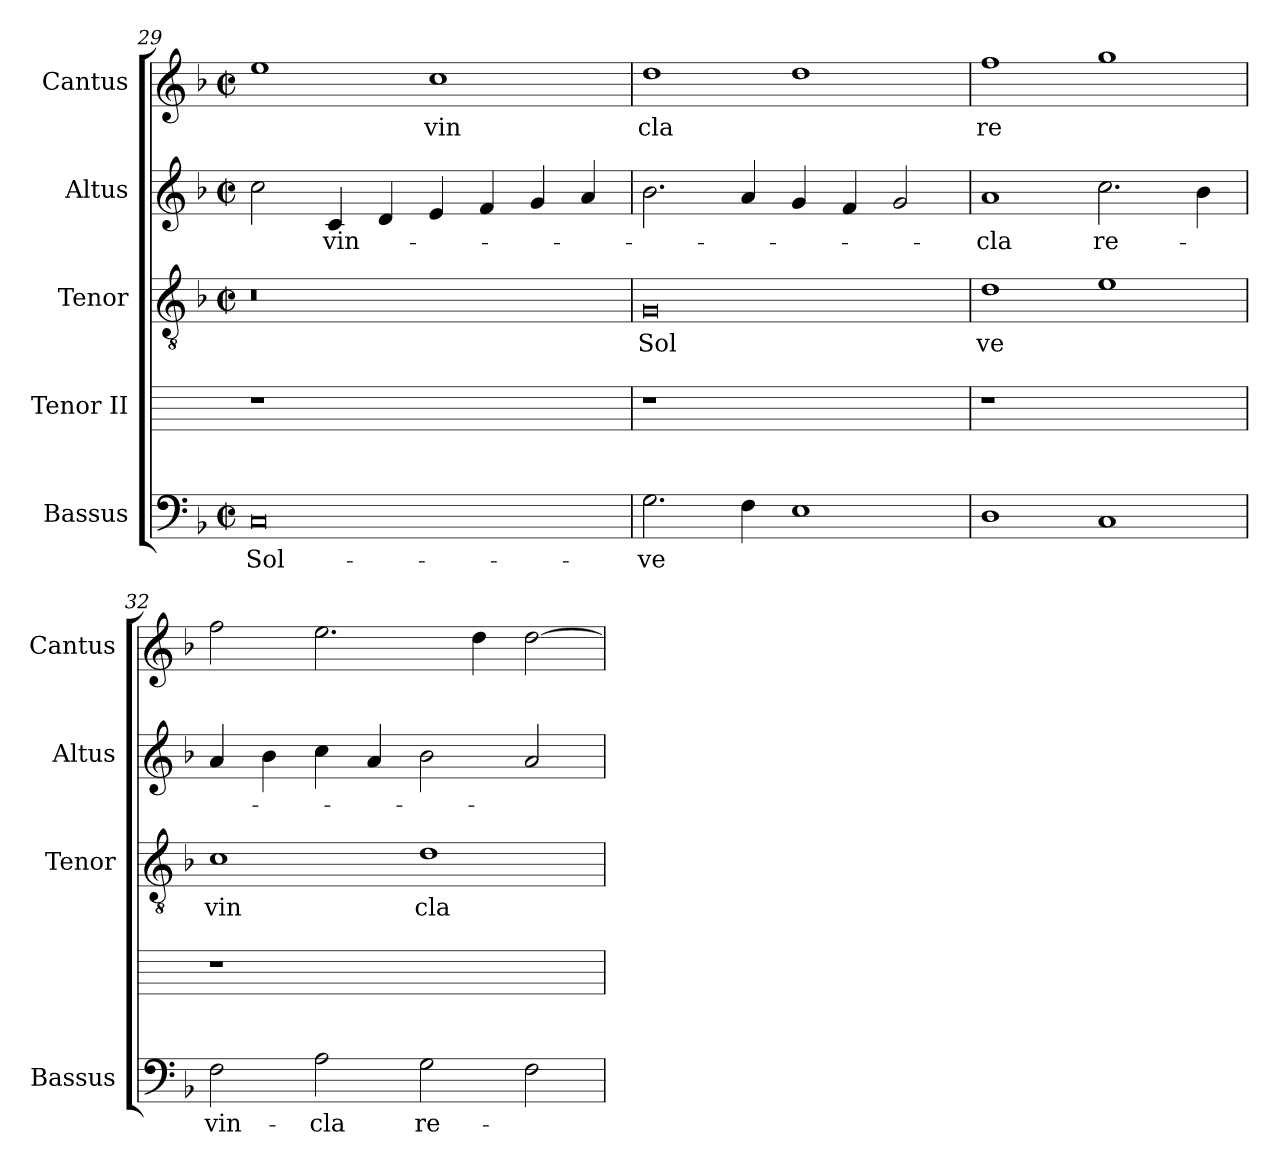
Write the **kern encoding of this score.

**kern	**text	**kern	**kern	**text	**kern	**text	**kern	**text
*part5	*part5	*part4	*part3	*part3	*part2	*part2	*part1	*part1
*staff5	*staff5	*staff4	*staff3	*staff3	*staff2	*staff2	*staff1	*staff1
*I"Bassus	*	*I"Tenor II	*I"Tenor	*	*I"Altus	*	*I"Cantus	*
*I'Bassus	*	*	*I'Tenor	*	*I'Altus	*	*I'Cantus	*
*clefF4	*	*	*clefGv2	*	*clefG2	*	*clefG2	*
*k[b-]	*	*	*k[b-]	*	*k[b-]	*	*k[b-]	*
*F:	*	*	*F:	*	*F:	*	*F:	*
*M2/2	*	*	*M2/2	*	*M2/2	*	*M2/2	*
*met(c|)	*	*	*met(c|)	*	*met(c|)	*	*met(c|)	*
=29	=29	=29	=29	=29	=29	=29	=29	=29
!	!LO:LY:b:cj	!	!	!	!	!	!	!
0C	Sol-	1r	0r	.	2cc\	.	1ee	.
!	!	!	!	!	!	!LO:LY:b	!	!
.	.	.	.	.	4c/	vin-	.	.
.	.	.	.	.	4d/	.	.	.
!	!	!	!	!	!	!	!	!LO:LY:b:cj
.	.	1ryy	.	.	4e/	.	1cc	vin
.	.	.	.	.	4f/	.	.	.
.	.	.	.	.	4g/	.	.	.
.	.	.	.	.	4a/	.	.	.
=30	=30	=30	=30	=30	=30	=30	=30	=30
!	!LO:LY:b:cj	!	!	!LO:LY:b:cj	!	!	!	!LO:LY:b:cj
2.G\	-ve	1r	0G	Sol	2.b-\	.	1dd	cla
4F\	.	.	.	.	4a/	.	.	.
1E	.	1ryy	.	.	4g/	.	1dd	.
.	.	.	.	.	4f/	.	.	.
.	.	.	.	.	2g/	.	.	.
=31	=31	=31	=31	=31	=31	=31	=31	=31
!	!	!	!	!LO:LY:b:cj	!	!LO:LY:b:cj	!	!LO:LY:b:cj
1D	.	1r	1d	ve	1a	-cla	1ff	re
!	!	!	!	!	!	!LO:LY:b:cj	!	!
1C	.	1ryy	1e	.	2.cc\	re-	1gg	.
.	.	.	.	.	4b-\	.	.	.
=32	=32	=32	=32	=32	=32	=32	=32	=32
!	!LO:LY:b:cj	!	!	!LO:LY:b:cj	!	!	!	!
2F\	vin-	1r	1c	vin	4a/	.	2ff\	.
.	.	.	.	.	4b-\	.	.	.
!	!LO:LY:b:cj	!	!	!	!	!	!	!
2A\	-cla	.	.	.	4cc\	.	2.ee\	.
.	.	.	.	.	4a/	.	.	.
!	!LO:LY:b:cj	!	!	!LO:LY:b:cj	!	!	!	!
2G\	re-	1ryy	1d	cla	2b-\	.	.	.
.	.	.	.	.	.	.	4dd\	.
2F\	.	.	.	.	2a/	.	[>2dd\	.
=	=	=	=	=	=	=	=	=
*-	*-	*-	*-	*-	*-	*-	*-	*-
